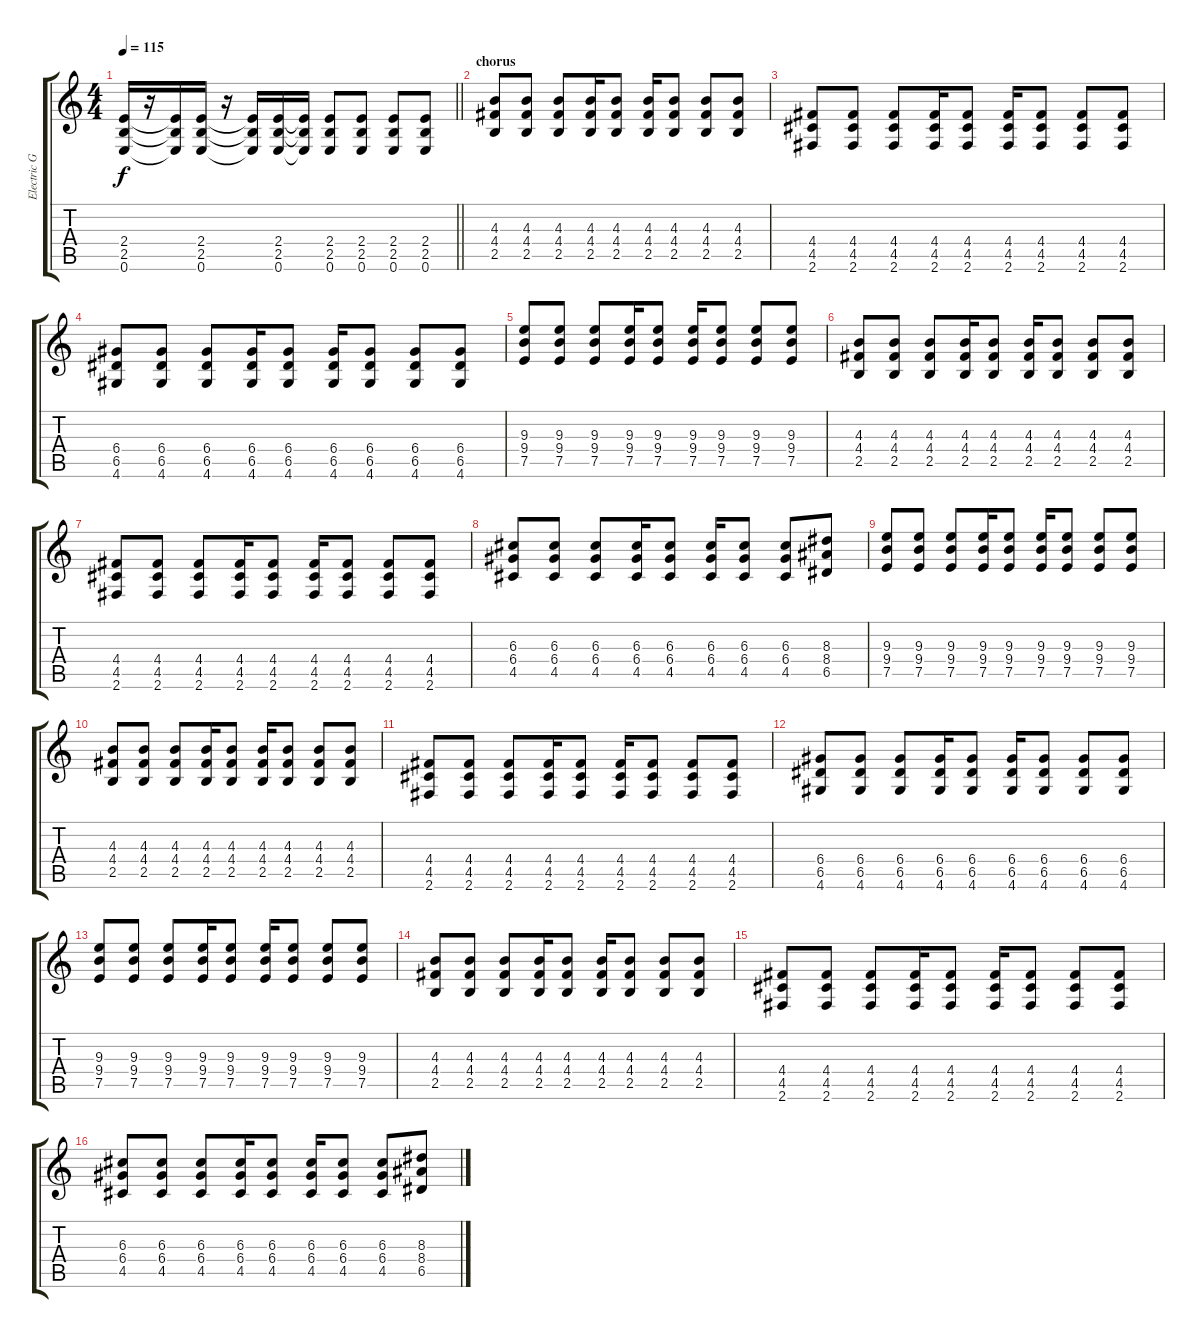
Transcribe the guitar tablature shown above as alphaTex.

\track ("Electric Guitar" "Electric G") {instrument distortionguitar}
\staff {score tabs}
\tuning (E4 B3 G3 D3 A2 E2) {hide}
\ts (4 4)
\tempo 115
\clef g2
\barLineRight lightlight
\ks c
(2.4 2.5 0.6).16{dy f} r.16 (2.4{t} 2.5{t} 0.6{t}).16 (2.4 2.5 0.6).16 r.16 (2.4{t} 2.5{t} 0.6{t}).16 (2.4 2.5 0.6).16 (2.4{t} 2.5{t} 0.6{t}).16 (2.4 2.5 0.6).8 (2.4 2.5 0.6).8 (2.4 2.5 0.6).8 (2.4 2.5 0.6).8 |
\section ("" "chorus")
(4.3 4.4 2.5).8 (4.3 4.4 2.5).8 (4.3 4.4 2.5).8 (4.3 4.4 2.5).16 (4.3 4.4 2.5).8 (4.3 4.4 2.5).16 (4.3 4.4 2.5).8 (4.3 4.4 2.5).8 (4.3 4.4 2.5).8 |
(4.4 4.5 2.6).8 (4.4 4.5 2.6).8 (4.4 4.5 2.6).8 (4.4 4.5 2.6).16 (4.4 4.5 2.6).8 (4.4 4.5 2.6).16 (4.4 4.5 2.6).8 (4.4 4.5 2.6).8 (4.4 4.5 2.6).8 |
(6.4 6.5 4.6).8 (6.4 6.5 4.6).8 (6.4 6.5 4.6).8 (6.4 6.5 4.6).16 (6.4 6.5 4.6).8 (6.4 6.5 4.6).16 (6.4 6.5 4.6).8 (6.4 6.5 4.6).8 (6.4 6.5 4.6).8 |
(9.3 9.4 7.5).8 (9.3 9.4 7.5).8 (9.3 9.4 7.5).8 (9.3 9.4 7.5).16 (9.3 9.4 7.5).8 (9.3 9.4 7.5).16 (9.3 9.4 7.5).8 (9.3 9.4 7.5).8 (9.3 9.4 7.5).8 |
(4.3 4.4 2.5).8 (4.3 4.4 2.5).8 (4.3 4.4 2.5).8 (4.3 4.4 2.5).16 (4.3 4.4 2.5).8 (4.3 4.4 2.5).16 (4.3 4.4 2.5).8 (4.3 4.4 2.5).8 (4.3 4.4 2.5).8 |
(4.4 4.5 2.6).8 (4.4 4.5 2.6).8 (4.4 4.5 2.6).8 (4.4 4.5 2.6).16 (4.4 4.5 2.6).8 (4.4 4.5 2.6).16 (4.4 4.5 2.6).8 (4.4 4.5 2.6).8 (4.4 4.5 2.6).8 |
(6.3 6.4 4.5).8 (6.3 6.4 4.5).8 (6.3 6.4 4.5).8 (6.3 6.4 4.5).16 (6.3 6.4 4.5).8 (6.3 6.4 4.5).16 (6.3 6.4 4.5).8 (6.3 6.4 4.5).8 (8.3 8.4 6.5).8 |
(9.3 9.4 7.5).8 (9.3 9.4 7.5).8 (9.3 9.4 7.5).8 (9.3 9.4 7.5).16 (9.3 9.4 7.5).8 (9.3 9.4 7.5).16 (9.3 9.4 7.5).8 (9.3 9.4 7.5).8 (9.3 9.4 7.5).8 |
(4.3 4.4 2.5).8 (4.3 4.4 2.5).8 (4.3 4.4 2.5).8 (4.3 4.4 2.5).16 (4.3 4.4 2.5).8 (4.3 4.4 2.5).16 (4.3 4.4 2.5).8 (4.3 4.4 2.5).8 (4.3 4.4 2.5).8 |
(4.4 4.5 2.6).8 (4.4 4.5 2.6).8 (4.4 4.5 2.6).8 (4.4 4.5 2.6).16 (4.4 4.5 2.6).8 (4.4 4.5 2.6).16 (4.4 4.5 2.6).8 (4.4 4.5 2.6).8 (4.4 4.5 2.6).8 |
(6.4 6.5 4.6).8 (6.4 6.5 4.6).8 (6.4 6.5 4.6).8 (6.4 6.5 4.6).16 (6.4 6.5 4.6).8 (6.4 6.5 4.6).16 (6.4 6.5 4.6).8 (6.4 6.5 4.6).8 (6.4 6.5 4.6).8 |
(9.3 9.4 7.5).8 (9.3 9.4 7.5).8 (9.3 9.4 7.5).8 (9.3 9.4 7.5).16 (9.3 9.4 7.5).8 (9.3 9.4 7.5).16 (9.3 9.4 7.5).8 (9.3 9.4 7.5).8 (9.3 9.4 7.5).8 |
(4.3 4.4 2.5).8 (4.3 4.4 2.5).8 (4.3 4.4 2.5).8 (4.3 4.4 2.5).16 (4.3 4.4 2.5).8 (4.3 4.4 2.5).16 (4.3 4.4 2.5).8 (4.3 4.4 2.5).8 (4.3 4.4 2.5).8 |
(4.4 4.5 2.6).8 (4.4 4.5 2.6).8 (4.4 4.5 2.6).8 (4.4 4.5 2.6).16 (4.4 4.5 2.6).8 (4.4 4.5 2.6).16 (4.4 4.5 2.6).8 (4.4 4.5 2.6).8 (4.4 4.5 2.6).8 |
(6.3 6.4 4.5).8 (6.3 6.4 4.5).8 (6.3 6.4 4.5).8 (6.3 6.4 4.5).16 (6.3 6.4 4.5).8 (6.3 6.4 4.5).16 (6.3 6.4 4.5).8 (6.3 6.4 4.5).8 (8.3 8.4 6.5).8
